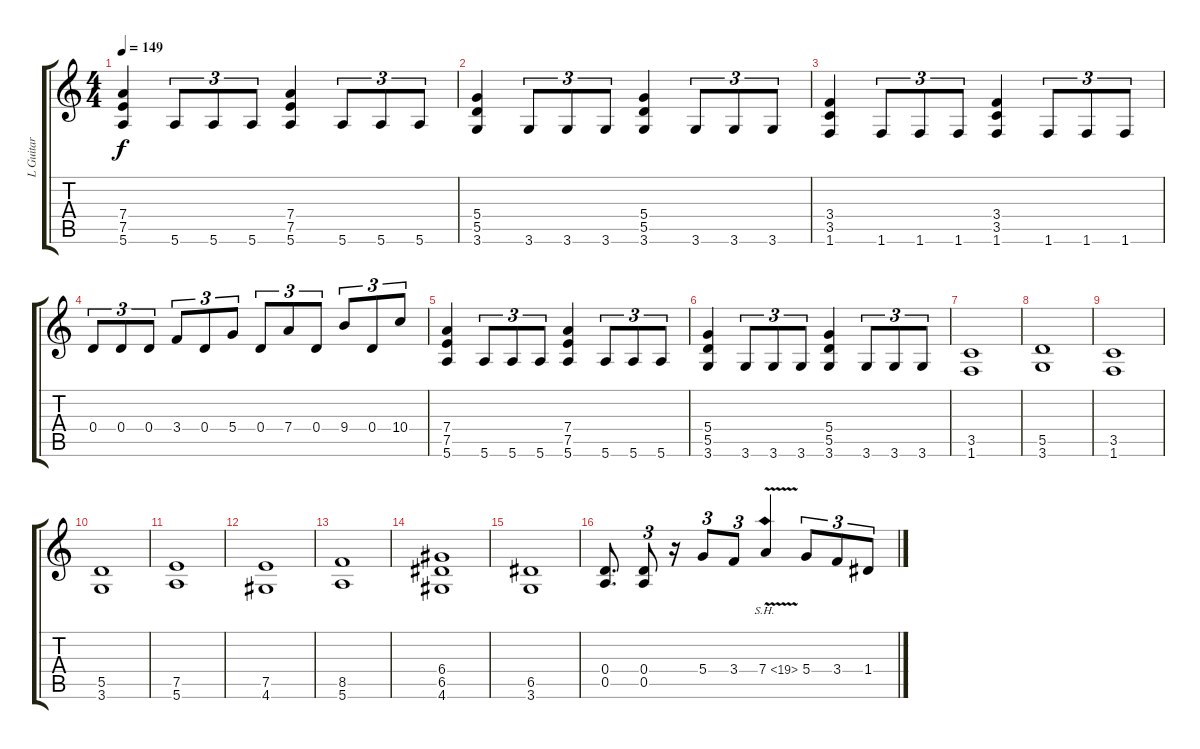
\track ("L Guitar" "L Guitar") {instrument distortionguitar}
\staff {score tabs}
\tuning (E4 B3 G3 D3 A2 E2) {hide}
\ts (4 4)
\tempo 149
\clef g2
\ks c
(7.4 7.5 5.6).4{dy f} 5.6.8{tu (3 2)} 5.6.8{tu (3 2)} 5.6.8{tu (3 2)} (7.4 7.5 5.6).4 5.6.8{tu (3 2)} 5.6.8{tu (3 2)} 5.6.8{tu (3 2)} |
(5.4 5.5 3.6).4 3.6.8{tu (3 2)} 3.6.8{tu (3 2)} 3.6.8{tu (3 2)} (5.4 5.5 3.6).4 3.6.8{tu (3 2)} 3.6.8{tu (3 2)} 3.6.8{tu (3 2)} |
(3.4 3.5 1.6).4 1.6.8{tu (3 2)} 1.6.8{tu (3 2)} 1.6.8{tu (3 2)} (3.4 3.5 1.6).4 1.6.8{tu (3 2)} 1.6.8{tu (3 2)} 1.6.8{tu (3 2)} |
0.4.8{tu (3 2)} 0.4.8{tu (3 2)} 0.4.8{tu (3 2)} 3.4.8{tu (3 2)} 0.4.8{tu (3 2)} 5.4.8{tu (3 2)} 0.4.8{tu (3 2)} 7.4.8{tu (3 2)} 0.4.8{tu (3 2)} 9.4.8{tu (3 2)} 0.4.8{tu (3 2)} 10.4.8{tu (3 2)} |
(7.4 7.5 5.6).4 5.6.8{tu (3 2)} 5.6.8{tu (3 2)} 5.6.8{tu (3 2)} (7.4 7.5 5.6).4 5.6.8{tu (3 2)} 5.6.8{tu (3 2)} 5.6.8{tu (3 2)} |
(5.4 5.5 3.6).4 3.6.8{tu (3 2)} 3.6.8{tu (3 2)} 3.6.8{tu (3 2)} (5.4 5.5 3.6).4 3.6.8{tu (3 2)} 3.6.8{tu (3 2)} 3.6.8{tu (3 2)} |
(3.5 1.6).1 |
(5.5 3.6).1 |
(3.5 1.6).1 |
(5.5 3.6).1 |
(7.5 5.6).1 |
(7.5 4.6).1 |
(8.5 5.6).1 |
(6.4 6.5 4.6).1 |
(6.5 3.6).1 |
(0.4 0.5).8{d} (0.4 0.5).8{tu (3 2)} r.16 5.4.8{tu (3 2)} 3.4.8{tu (3 2)} 7.4{sh 12 v}.4 5.4.8{tu (3 2)} 3.4.8{tu (3 2)} 1.4.8{tu (3 2)}
